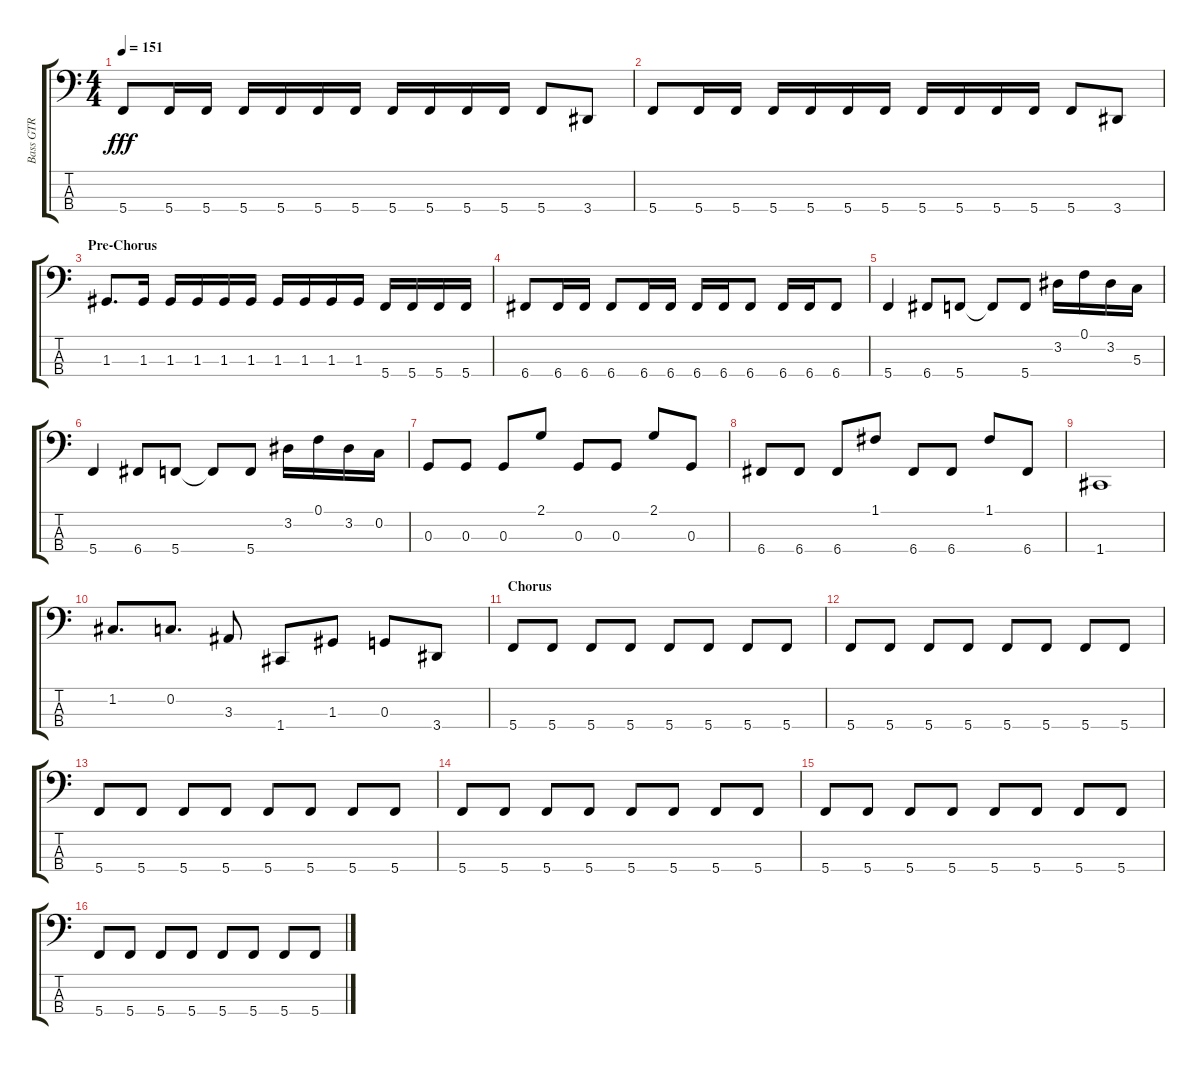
\track ("Bass GTR" "Bass GTR") {instrument electricbassfinger}
\staff {score tabs}
\tuning (F2 C2 G1 C1) {hide}
\ts (4 4)
\tempo 151
\clef f4
\ks aminor
5.4.8{dy fff} 5.4.16 5.4.16 5.4.16 5.4.16 5.4.16 5.4.16 5.4.16 5.4.16 5.4.16 5.4.16 5.4.8 3.4.8 |
5.4.8 5.4.16 5.4.16 5.4.16 5.4.16 5.4.16 5.4.16 5.4.16 5.4.16 5.4.16 5.4.16 5.4.8 3.4.8 |
\section ("" "Pre-Chorus")
1.3.8{d} 1.3.16 1.3.16 1.3.16 1.3.16 1.3.16 1.3.16 1.3.16 1.3.16 1.3.16 5.4.16 5.4.16 5.4.16 5.4.16 |
6.4.8 6.4.16 6.4.16 6.4.8 6.4.16 6.4.16 6.4.16 6.4.16 6.4.8 6.4.16 6.4.16 6.4.8 |
5.4.4 6.4.8 5.4.8 5.4{t}.8 5.4.8 3.2.16 0.1.16 3.2.16 5.3.16 |
5.4.4 6.4.8 5.4.8 5.4{t}.8 5.4.8 3.2.16 0.1.16 3.2.16 0.2.16 |
0.3.8 0.3.8 0.3.8 2.1.8 0.3.8 0.3.8 2.1.8 0.3.8 |
6.4.8 6.4.8 6.4.8 1.1.8 6.4.8 6.4.8 1.1.8 6.4.8 |
1.4.1 |
1.2.8{d} 0.2.8{d} 3.3.8 1.4.8 1.3.8 0.3.8 3.4.8 |
\section ("" "Chorus")
5.4.8 5.4.8 5.4.8 5.4.8 5.4.8 5.4.8 5.4.8 5.4.8 |
5.4.8 5.4.8 5.4.8 5.4.8 5.4.8 5.4.8 5.4.8 5.4.8 |
5.4.8 5.4.8 5.4.8 5.4.8 5.4.8 5.4.8 5.4.8 5.4.8 |
5.4.8 5.4.8 5.4.8 5.4.8 5.4.8 5.4.8 5.4.8 5.4.8 |
5.4.8 5.4.8 5.4.8 5.4.8 5.4.8 5.4.8 5.4.8 5.4.8 |
5.4.8 5.4.8 5.4.8 5.4.8 5.4.8 5.4.8 5.4.8 5.4.8
